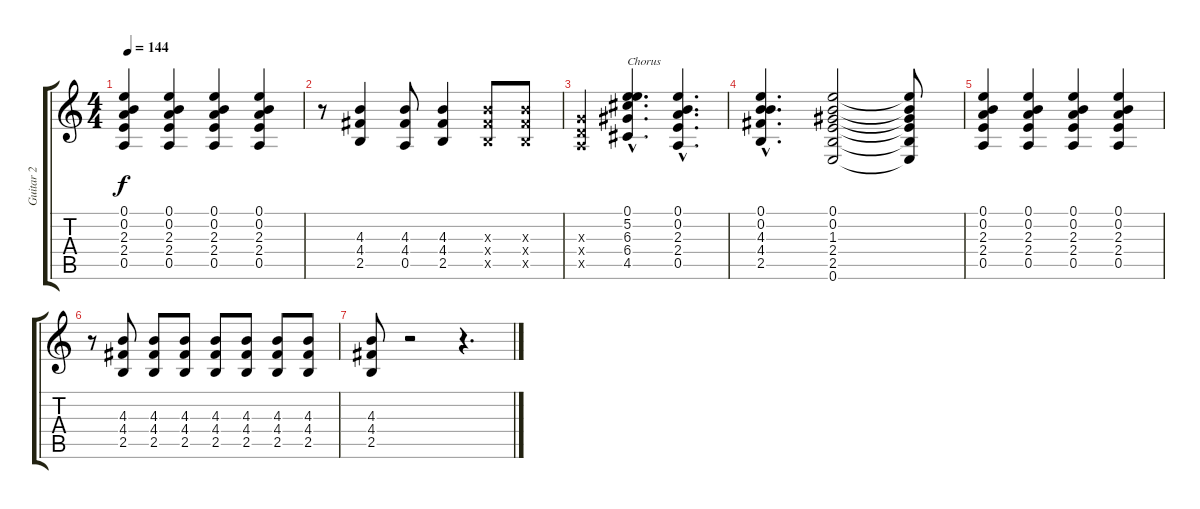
\track ("Guitar 2" "Guitar 2") {instrument distortionguitar}
\staff {score tabs}
\tuning (E4 B3 G3 D3 A2 E2) {hide}
\ts (4 4)
\tempo 144
\clef g2
\ks c
(0.1 0.2 2.3 2.4 0.5).4{dy f} (0.1 0.2 2.3 2.4 0.5).4 (0.1 0.2 2.3 2.4 0.5).4 (0.1 0.2 2.3 2.4 0.5).4 |
r.8 (4.3 4.4 2.5).4 (4.3 4.4 0.5).8 (4.3 4.4 2.5).4 (4.3{x} 4.4{x} 2.5{x}).8 (4.3{x} 4.4{x} 2.5{x}).8 |
(0.3{x} 0.4{x} 0.5{x}).4 (0.1{hac} 5.2{hac} 6.3{hac} 6.4{hac} 4.5{hac}).4{d txt "Chorus"} (0.1{hac} 0.2{hac} 2.3{hac} 2.4{hac} 0.5{hac}).4{d} |
(0.1{hac} 0.2{hac} 4.3{hac} 4.4{hac} 2.5{hac}).4{d} (0.1 0.2 1.3 2.4 2.5 0.6).2 (0.1{t} 0.2{t} 1.3{t} 2.4{t} 2.5{t} 0.6{t}).8 |
(0.1 0.2 2.3 2.4 0.5).4 (0.1 0.2 2.3 2.4 0.5).4 (0.1 0.2 2.3 2.4 0.5).4 (0.1 0.2 2.3 2.4 0.5).4 |
r.8 (4.3 4.4 2.5).8 (4.3 4.4 2.5).8 (4.3 4.4 2.5).8 (4.3 4.4 2.5).8 (4.3 4.4 2.5).8 (4.3 4.4 2.5).8 (4.3 4.4 2.5).8 |
(4.3 4.4 2.5).8 r.2 r.4{d}
